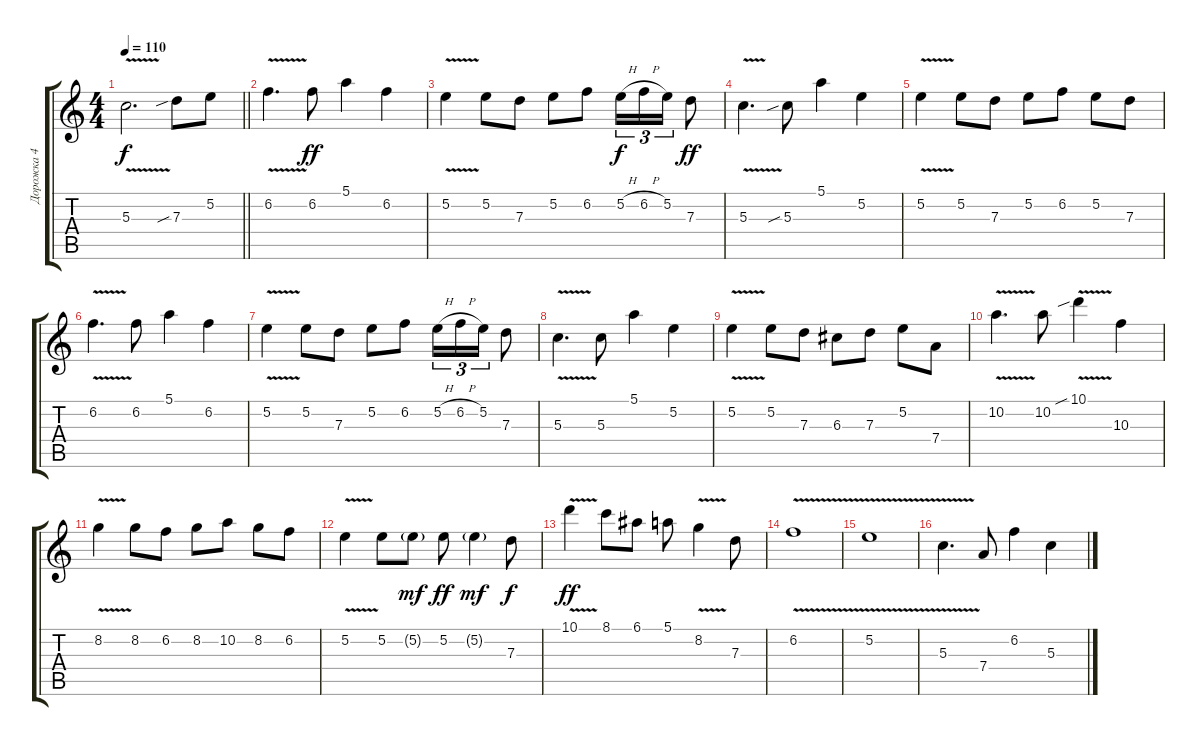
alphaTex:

\track ("Дорожка 4" "Дорожка 4") {solo instrument overdrivenguitar}
\staff {score tabs}
\tuning (E4 B3 G3 D3 A2 E2) {hide}
\ts (4 4)
\tempo 110
\clef g2
\barLineRight lightlight
\ks c
5.3{v}.2{d dy f} 7.3{sib}.8 5.2.8 |
6.2{v}.4{d} 6.2.8{dy ff} 5.1.4 6.2.4 |
5.2{v}.4 5.2.8 7.3.8 5.2.8 6.2.8 5.2{h}.16{tu (3 2) dy f} 6.2{h}.16{tu (3 2)} 5.2.16{tu (3 2)} 7.3.8{dy ff} |
5.3{v}.4{d} 5.3{sib}.8 5.1.4 5.2.4 |
5.2{v}.4 5.2.8 7.3.8 5.2.8 6.2.8 5.2.8 7.3.8 |
6.2{v}.4{d} 6.2.8 5.1.4 6.2.4 |
5.2{v}.4 5.2.8 7.3.8 5.2.8 6.2.8 5.2{h}.16{tu (3 2)} 6.2{h}.16{tu (3 2)} 5.2.16{tu (3 2)} 7.3.8 |
5.3{v}.4{d} 5.3.8 5.1.4 5.2.4 |
5.2{v}.4 5.2.8 7.3.8 6.3.8 7.3.8 5.2.8 7.4.8 |
10.2{v}.4{d} 10.2.8 10.1{v sib}.4 10.3.4 |
8.2{v}.4 8.2.8 6.2.8 8.2.8 10.2.8 8.2.8 6.2.8 |
5.2{v}.4 5.2.8 5.2{g}.8{dy mf} 5.2.8{dy ff} 5.2{g}.4{dy mf} 7.3.8{dy f} |
10.1{v}.4{dy ff} 8.1.8 6.1.8 5.1.8 8.2{v}.4 7.3.8 |
6.2{v}.1 |
5.2{v}.1 |
5.3{v}.4{d} 7.4.8 6.2.4 5.3.4
